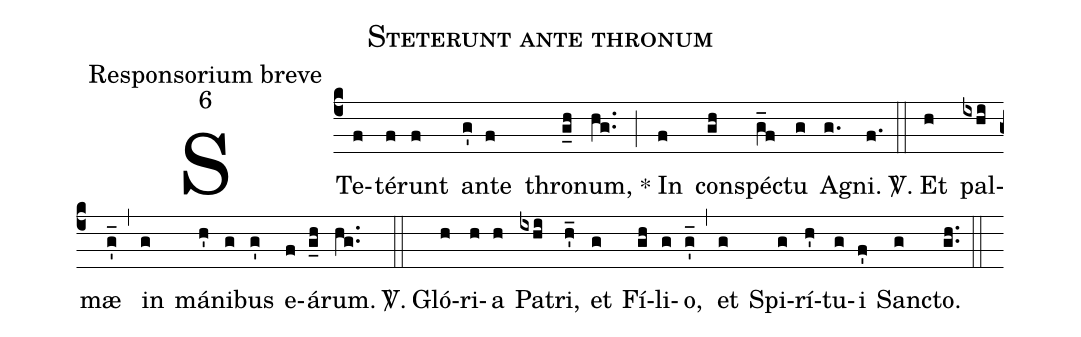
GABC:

name:Steterunt ante thronum;
office-part:Responsorium breve;
mode:6;
%%
(c4)STe(f)té(f)runt(f) ante(g' f) thro(g_h)num,(hg..) *(;)In(f) con(gh)spé(g_f)ctu(g) Ag(g.)ni.(f.) <sp>V/</sp>.(::)Et(h) pal(ixhi)mæ(g'_) (,)in(g) má(h')ni(g)bus(g') e(f)á(g_h)rum.(hg..) <sp>V/</sp>.(::)Gló(h)ri(h)a(h) Pa(ixhi)tri,(h'_) et(g) Fí(gh)li(g)o,(g'_) (,)et(g) Spi(g)rí(h')tu(g)i(f') San(g)cto.(gh..) (::)
